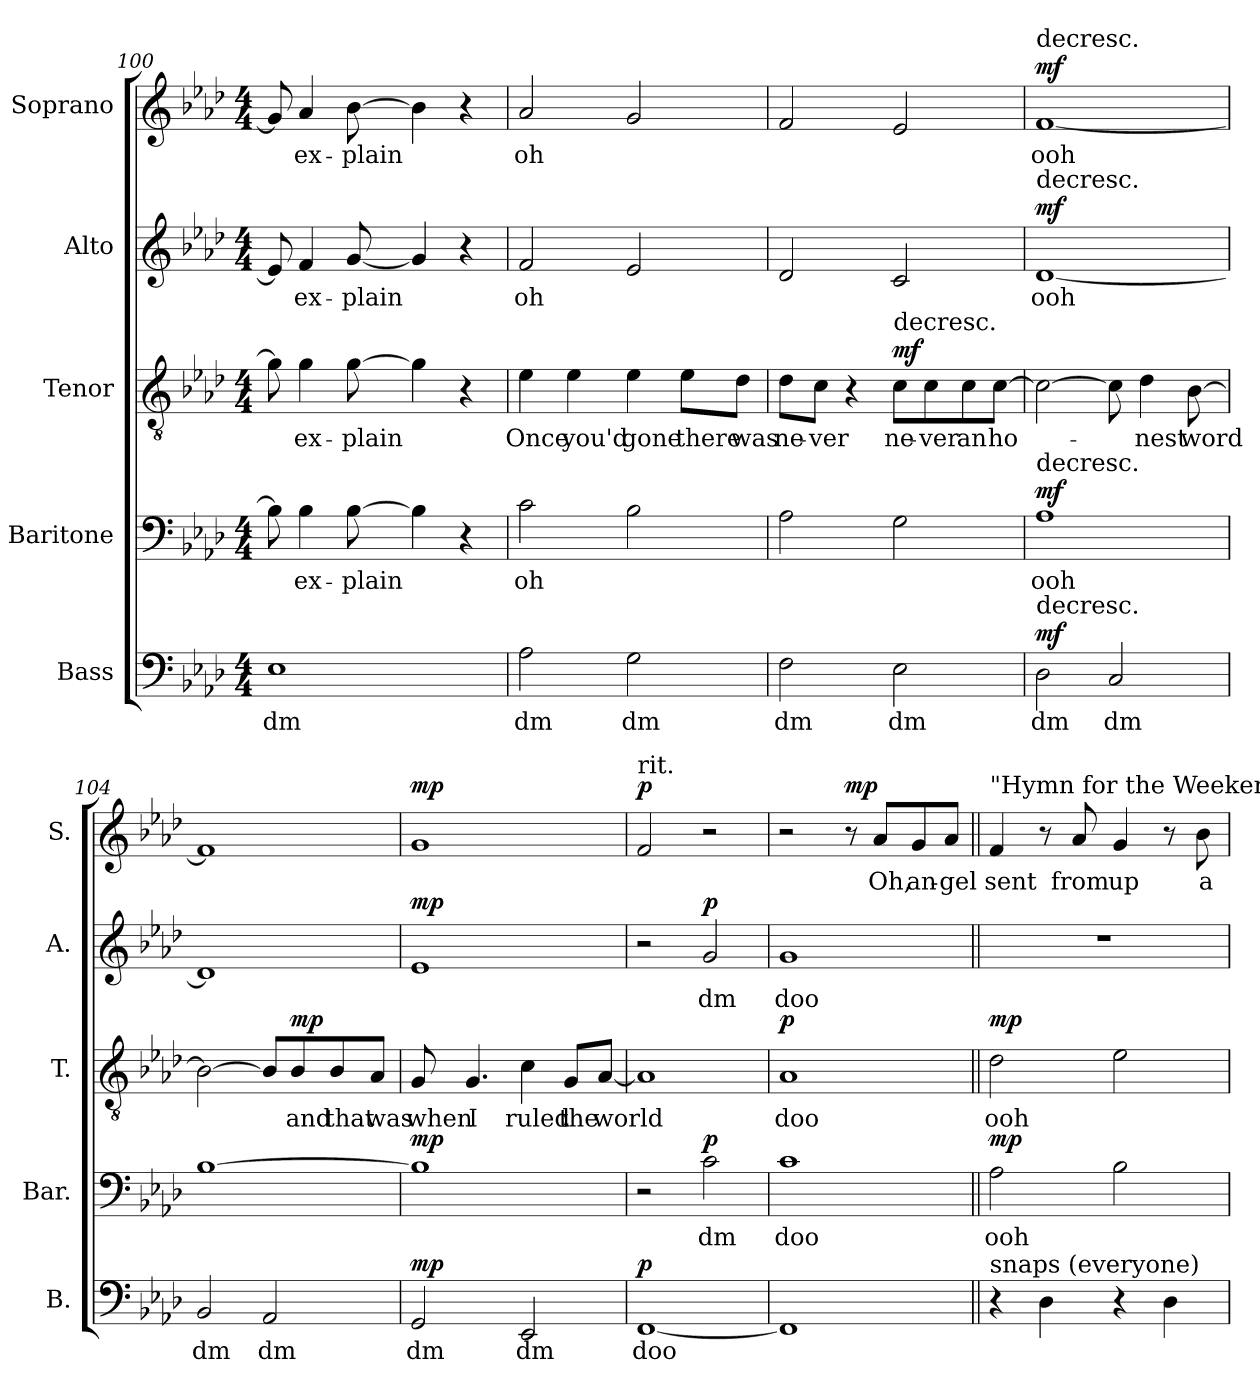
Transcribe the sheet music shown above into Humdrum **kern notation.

**kern	**text	**dynam	**kern	**text	**dynam	**kern	**text	**dynam	**kern	**text	**dynam	**kern	**text	**dynam
*part5	*part5	*part5	*part4	*part4	*part4	*part3	*part3	*part3	*part2	*part2	*part2	*part1	*part1	*part1
*staff5	*staff5	*staff5	*staff4	*staff4	*staff4	*staff3	*staff3	*staff3	*staff2	*staff2	*staff2	*staff1	*staff1	*staff1
*I"Bass	*	*	*I"Baritone	*	*	*I"Tenor	*	*	*I"Alto	*	*	*I"Soprano	*	*
*I'B.	*	*	*I'Bar.	*	*	*I'T.	*	*	*I'A.	*	*	*I'S.	*	*
*clefF4	*	*	*clefF4	*	*	*clefGv2	*	*	*clefG2	*	*	*clefG2	*	*
*k[b-e-a-d-]	*	*	*k[b-e-a-d-]	*	*	*k[b-e-a-d-]	*	*	*k[b-e-a-d-]	*	*	*k[b-e-a-d-]	*	*
*M4/4	*	*	*M4/4	*	*	*M4/4	*	*	*M4/4	*	*	*M4/4	*	*
=100	=100	=100	=100	=100	=100	=100	=100	=100	=100	=100	=100	=100	=100	=100
!	!LO:LY:b	!	!	!	!	!	!	!	!	!	!	!	!	!
1E-	dm	.	8B-\]	.	.	8g\]	.	.	8e-/]	.	.	8g/]	.	.
!	!	!	!	!LO:LY:b	!	!	!LO:LY:b	!	!	!LO:LY:b	!	!	!LO:LY:b	!
.	.	.	4B-\	ex-	.	4g\	ex-	.	4f/	ex-	.	4a-/	ex-	.
!	!	!	!	!LO:LY:b	!	!	!LO:LY:b	!	!	!LO:LY:b	!	!	!LO:LY:b	!
.	.	.	[8B-\	-plain	.	[8g\	-plain	.	[8g/	-plain	.	[8b-\	-plain	.
.	.	.	4B-\]	.	.	4g\]	.	.	4g/]	.	.	4b-\]	.	.
.	.	.	4r	.	.	4r	.	.	4r	.	.	4r	.	.
!!LO:PB:g=z
=101	=101	=101	=101	=101	=101	=101	=101	=101	=101	=101	=101	=101	=101	=101
!	!LO:LY:b	!	!	!LO:LY:b	!	!	!LO:LY:b	!	!	!LO:LY:b	!	!	!LO:LY:b	!
2A-\	dm	.	2c\	oh	.	4e-\	Once	.	2f/	oh	.	2a-/	oh	.
!	!	!	!	!	!	!	!LO:LY:b	!	!	!	!	!	!	!
.	.	.	.	.	.	4e-\	you'd	.	.	.	.	.	.	.
!	!LO:LY:b	!	!	!	!	!	!LO:LY:b	!	!	!	!	!	!	!
2G\	dm	.	2B-\	.	.	4e-\	gone	.	2e-/	.	.	2g/	.	.
!	!	!	!	!	!	!	!LO:LY:b	!	!	!	!	!	!	!
.	.	.	.	.	.	8e-\L	there	.	.	.	.	.	.	.
!	!	!	!	!	!	!	!LO:LY:b	!	!	!	!	!	!	!
.	.	.	.	.	.	8d-\J	was	.	.	.	.	.	.	.
=102	=102	=102	=102	=102	=102	=102	=102	=102	=102	=102	=102	=102	=102	=102
!	!LO:LY:b	!	!	!	!	!	!LO:LY:b	!	!	!	!	!	!	!
2F\	dm	.	2A-\	.	.	8d-\L	ne-	.	2d-/	.	.	2f/	.	.
!	!	!	!	!	!	!	!LO:LY:b	!	!	!	!	!	!	!
.	.	.	.	.	.	8c\J	-ver	.	.	.	.	.	.	.
.	.	.	.	.	.	4r	.	.	.	.	.	.	.	.
!	!	!	!	!	!	!LO:TX:a:t=decresc.	!	!	!	!	!	!	!	!
!	!LO:LY:b	!	!	!	!	!	!LO:LY:b	!LO:DY:a	!	!	!	!	!	!
2E-\	dm	.	2G\	.	.	8c\L	ne-	mf	2c/	.	.	2e-/	.	.
!	!	!	!	!	!	!	!LO:LY:b	!	!	!	!	!	!	!
.	.	.	.	.	.	8c\	-ver	.	.	.	.	.	.	.
!	!	!	!	!	!	!	!LO:LY:b	!	!	!	!	!	!	!
.	.	.	.	.	.	8c\	an	.	.	.	.	.	.	.
!	!	!	!	!	!	!	!LO:LY:b	!	!	!	!	!	!	!
.	.	.	.	.	.	[8c\J	ho-	.	.	.	.	.	.	.
=103	=103	=103	=103	=103	=103	=103	=103	=103	=103	=103	=103	=103	=103	=103
!	!	!	!	!	!	!	!	!	!	!	!	!LO:TX:a:t=decresc.	!	!
!	!	!	!	!	!	!	!	!	!LO:TX:a:t=decresc.	!	!	!	!	!
!	!	!	!LO:TX:a:t=decresc.	!	!	!	!	!	!	!	!	!	!	!
!LO:TX:a:t=decresc.	!	!	!	!	!	!	!	!	!	!	!	!	!	!
!	!LO:LY:b	!LO:DY:a	!	!LO:LY:b	!LO:DY:a	!	!	!	!	!LO:LY:b	!LO:DY:a	!	!LO:LY:b	!LO:DY:a
2D-\	dm	mf	1A-	ooh	mf	2c\_	.	.	[1d-	ooh	mf	[1f	ooh	mf
!	!LO:LY:b	!	!	!	!	!	!	!	!	!	!	!	!	!
2C/	dm	.	.	.	.	8c\]	.	.	.	.	.	.	.	.
!	!	!	!	!	!	!	!LO:LY:b	!	!	!	!	!	!	!
.	.	.	.	.	.	4d-\	-nest	.	.	.	.	.	.	.
!	!	!	!	!	!	!	!LO:LY:b	!	!	!	!	!	!	!
.	.	.	.	.	.	[8B-\	word	.	.	.	.	.	.	.
=104	=104	=104	=104	=104	=104	=104	=104	=104	=104	=104	=104	=104	=104	=104
!	!LO:LY:b	!	!	!	!	!	!	!	!	!	!	!	!	!
2BB-/	dm	.	[1B-	.	.	2B-\_	.	.	1d-]	.	.	1f]	.	.
!	!LO:LY:b	!	!	!	!	!	!	!	!	!	!	!	!	!
2AA-/	dm	.	.	.	.	8B-/L]	.	.	.	.	.	.	.	.
!	!	!	!	!	!	!	!LO:LY:b	!LO:DY:a	!	!	!	!	!	!
.	.	.	.	.	.	8B-/	and	mp	.	.	.	.	.	.
!	!	!	!	!	!	!	!LO:LY:b	!	!	!	!	!	!	!
.	.	.	.	.	.	8B-/	that	.	.	.	.	.	.	.
!	!	!	!	!	!	!	!LO:LY:b	!	!	!	!	!	!	!
.	.	.	.	.	.	8A-/J	was	.	.	.	.	.	.	.
=105	=105	=105	=105	=105	=105	=105	=105	=105	=105	=105	=105	=105	=105	=105
!	!LO:LY:b	!LO:DY:a	!	!	!LO:DY:a	!	!LO:LY:b	!	!	!	!LO:DY:a	!	!	!LO:DY:a
2GG/	dm	mp	1B-]	.	mp	8G/	when	.	1e-	.	mp	1g	.	mp
!	!	!	!	!	!	!	!LO:LY:b	!	!	!	!	!	!	!
.	.	.	.	.	.	4.G/	I	.	.	.	.	.	.	.
!	!LO:LY:b	!	!	!	!	!	!LO:LY:b	!	!	!	!	!	!	!
2EE-/	dm	.	.	.	.	4c\	ruled	.	.	.	.	.	.	.
!	!	!	!	!	!	!	!LO:LY:b	!	!	!	!	!	!	!
.	.	.	.	.	.	8G/L	the	.	.	.	.	.	.	.
!	!	!	!	!	!	!	!LO:LY:b	!	!	!	!	!	!	!
.	.	.	.	.	.	[8A-/J	world	.	.	.	.	.	.	.
=106	=106	=106	=106	=106	=106	=106	=106	=106	=106	=106	=106	=106	=106	=106
!	!	!	!	!	!	!	!	!	!	!	!	!LO:TX:t=rit.	!	!
!	!LO:LY:b	!LO:DY:a	!	!	!	!	!	!	!	!	!	!	!	!LO:DY:a
[1FF	doo	p	2r	.	.	1A-]	.	.	2r	.	.	2f/	.	p
!	!	!	!	!LO:LY:b	!LO:DY:a	!	!	!	!	!LO:LY:b	!LO:DY:a	!	!	!
.	.	.	2c\	dm	p	.	.	.	2g/	dm	p	2r	.	.
=107	=107	=107	=107	=107	=107	=107	=107	=107	=107	=107	=107	=107	=107	=107
*	*	*	*	*	*	*	*	*	*	*	*	*MM90	*	*
!	!	!	!	!LO:LY:b	!	!	!LO:LY:b	!LO:DY:a	!	!LO:LY:b	!	!	!	!
1FF]	.	.	1c	doo	.	1A-	doo	p	1g	doo	.	2r	.	.
!	!	!	!	!	!	!	!	!	!	!	!	!	!	!LO:DY:a
.	.	.	.	.	.	.	.	.	.	.	.	8r	.	mp
!	!	!	!	!	!	!	!	!	!	!	!	!	!LO:LY:b	!
.	.	.	.	.	.	.	.	.	.	.	.	8a-/L	Oh,	.
!	!	!	!	!	!	!	!	!	!	!	!	!	!LO:LY:b	!
.	.	.	.	.	.	.	.	.	.	.	.	8g/	an-	.
!	!	!	!	!	!	!	!	!	!	!	!	!	!LO:LY:b	!
.	.	.	.	.	.	.	.	.	.	.	.	8a-/J	-gel	.
!!LO:LB:g=z
=108||	=108||	=108||	=108||	=108||	=108||	=108||	=108||	=108||	=108||	=108||	=108||	=108||	=108||	=108||
!	!	!	!	!	!	!	!	!	!	!	!	!LO:TX:t="Hymn for the Weekend"	!	!
!LO:TX:a:t=snaps (everyone)	!	!	!	!	!	!	!	!	!	!	!	!	!	!
!	!	!	!	!LO:LY:b	!LO:DY:a	!	!LO:LY:b	!LO:DY:a	!	!	!	!	!LO:LY:b	!
4r	.	.	2A-\	ooh	mp	2d-\	ooh	mp	1r	.	.	4f/	sent	.
4D-\	.	.	.	.	.	.	.	.	.	.	.	8r	.	.
!	!	!	!	!	!	!	!	!	!	!	!	!	!LO:LY:b	!
.	.	.	.	.	.	.	.	.	.	.	.	8a-/	from	.
!	!	!	!	!	!	!	!	!	!	!	!	!	!LO:LY:b	!
4r	.	.	2B-\	.	.	2e-\	.	.	.	.	.	4g/	up	.
4D-\	.	.	.	.	.	.	.	.	.	.	.	8r	.	.
!	!	!	!	!	!	!	!	!	!	!	!	!	!LO:LY:b	!
.	.	.	.	.	.	.	.	.	.	.	.	8b-\	a-	.
=	=	=	=	=	=	=	=	=	=	=	=	=	=	=
*-	*-	*-	*-	*-	*-	*-	*-	*-	*-	*-	*-	*-	*-	*-
